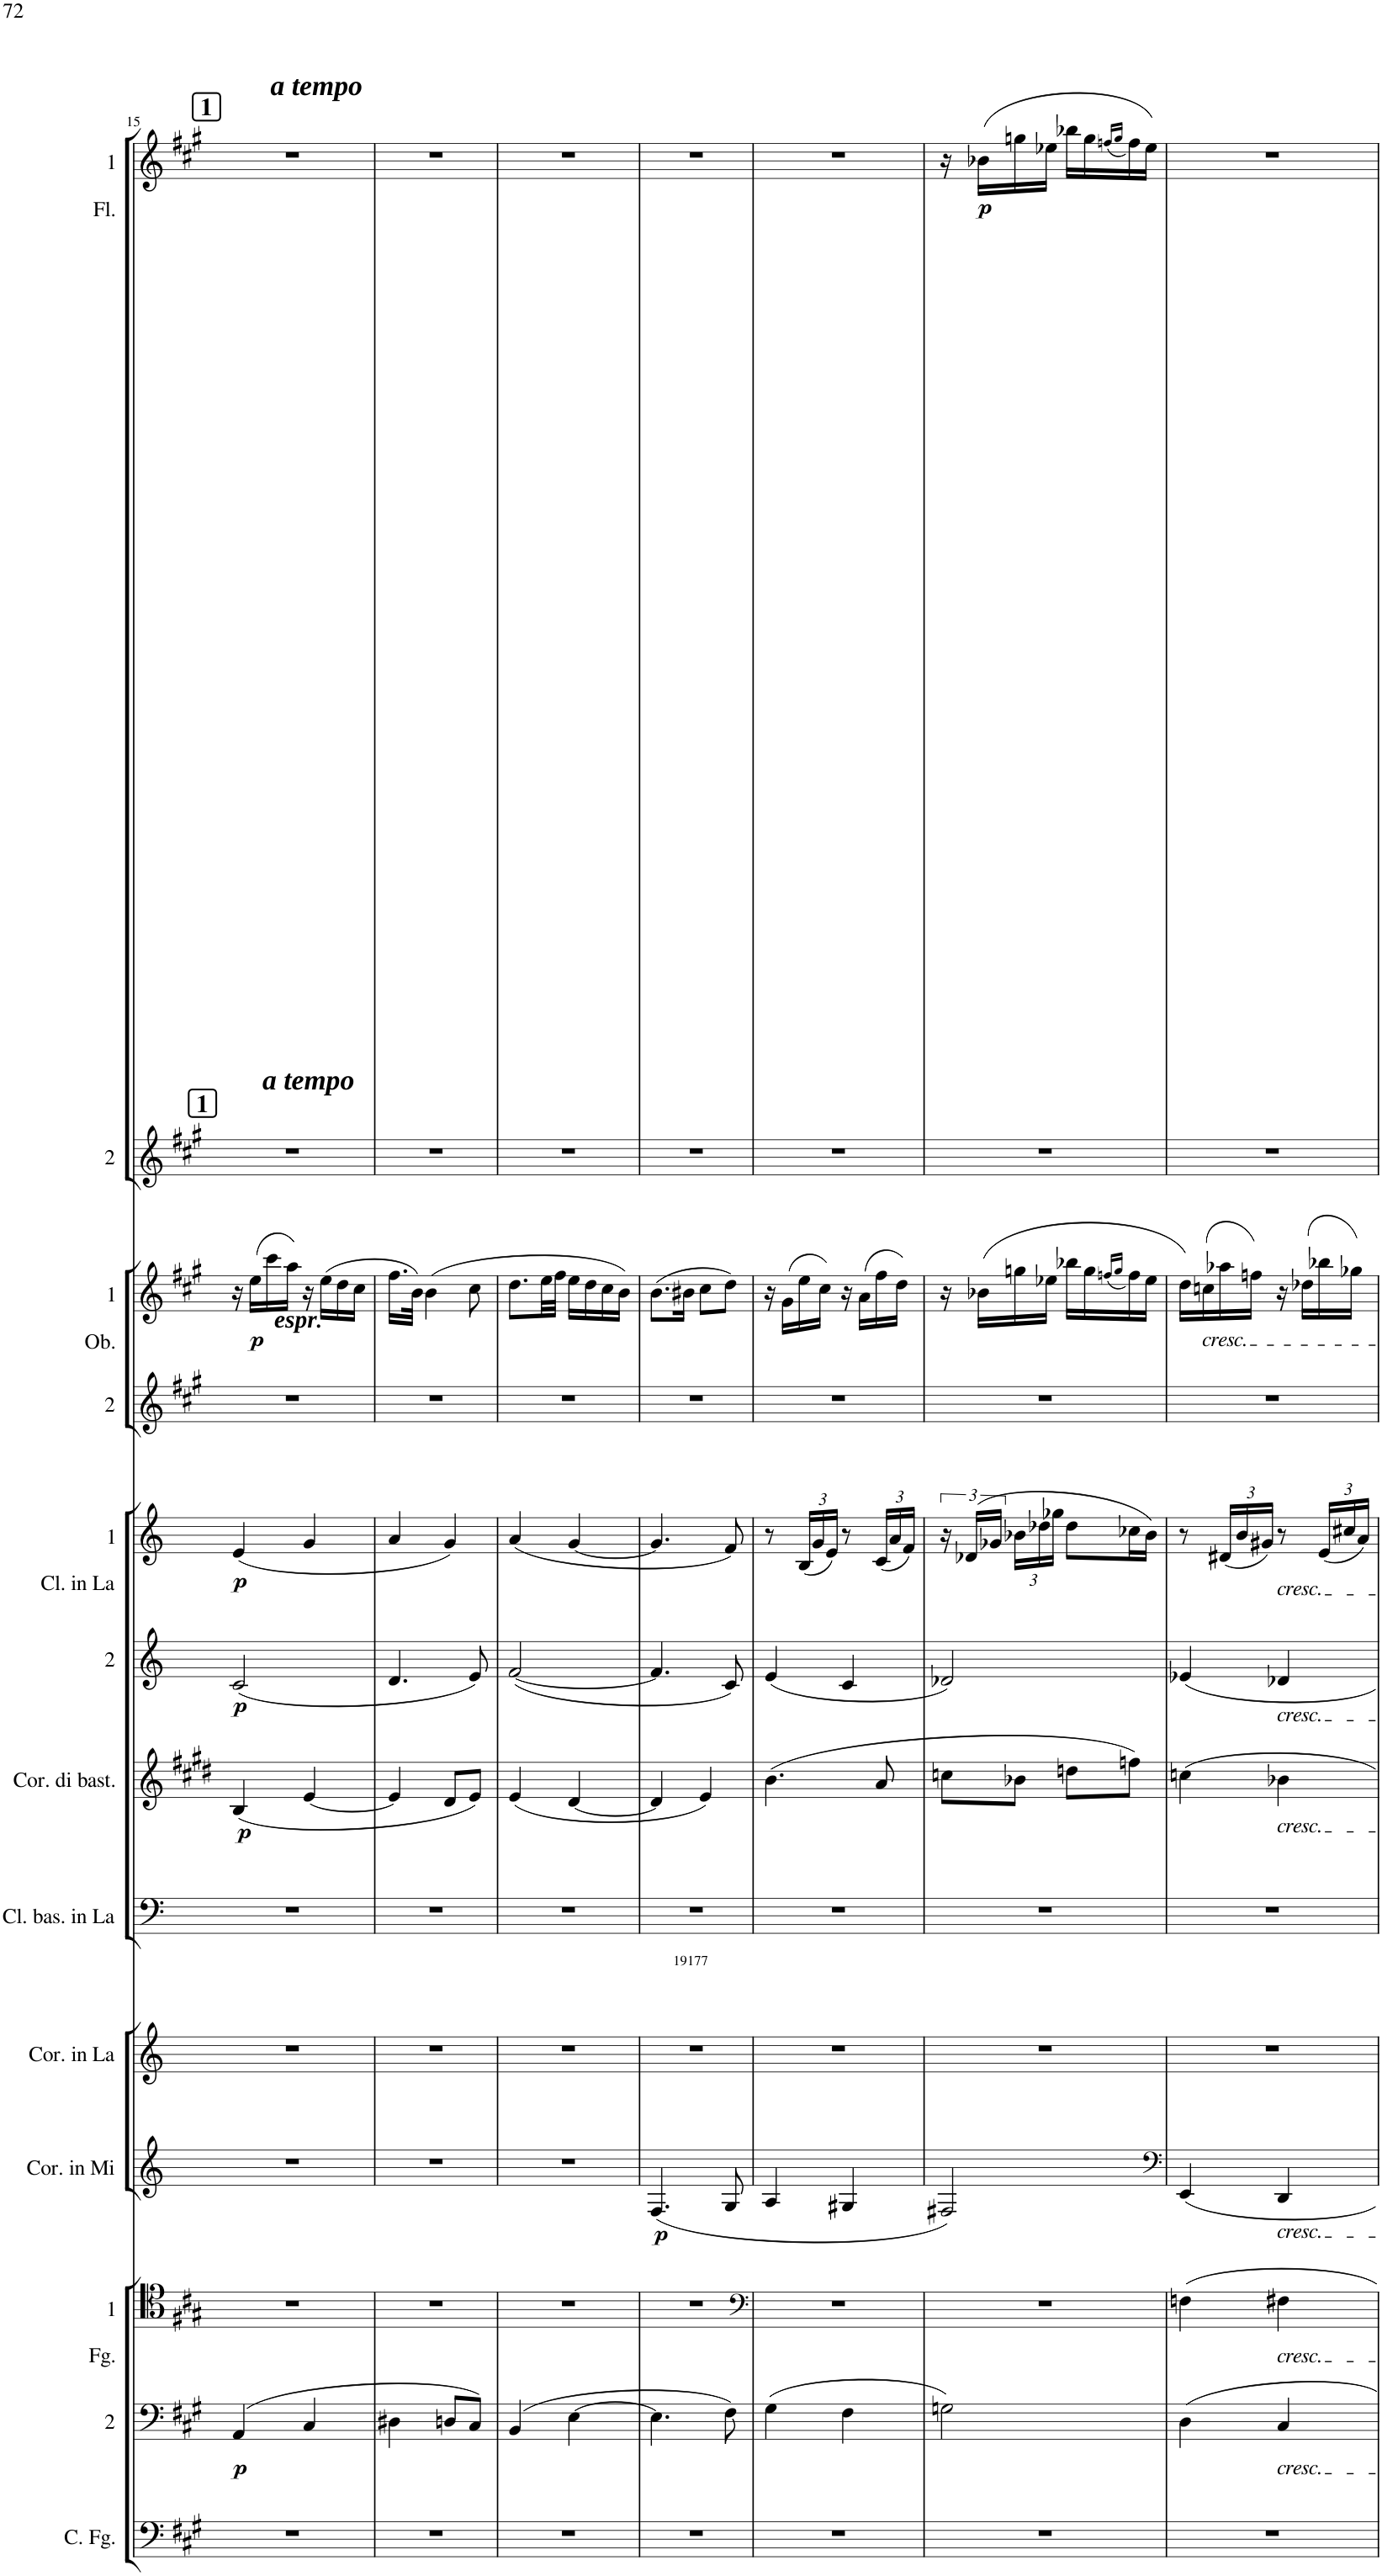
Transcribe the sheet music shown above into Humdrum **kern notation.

**kern	**kern	**dynam	**kern	**kern	**dynam	**kern	**kern	**kern	**dynam	**kern	**dynam	**kern	**dynam	**kern	**kern	**dynam	**kern	**kern	**dynam
*part13	*part12	*part12	*part11	*part10	*part10	*part9	*part8	*part7	*part7	*part6	*part6	*part5	*part5	*part4	*part3	*part3	*part2	*part1	*part1
*staff13	*staff12	*staff12	*staff11	*staff10	*staff10	*staff9	*staff8	*staff7	*staff7	*staff6	*staff6	*staff5	*staff5	*staff4	*staff3	*staff3	*staff2	*staff1	*staff1
*I"Contrafagotto	*I"2	*	*I"1  Fagotti	*I"Corno in Mi	*	*I"Corno in La	*I"Clarinetto basso in La	*I"Corno di bassetto	*	*I"2	*	*I"1  Clarinetti in La	*	*I"2	*I"1  Oboi	*	*I"2	*I"1  Flauti	*
*I'C. Fg.	*	*	*I'1  Fg.	*I'Cor. in Mi	*	*I'Cor. in La	*I'Cl. bas. in La	*I'Cor. di bast.	*	*	*	*I'1  Cl. in La	*	*	*I'1  Ob.	*	*	*I'1  Fl.	*
!!LO:PB:g=z
*clefF4	*clefF4	*	*clefC4	*clefG2	*	*clefG2	*clefF4	*clefG2	*	*clefG2	*	*clefG2	*	*clefG2	*clefG2	*	*clefG2	*clefG2	*
*Trd7c12	*	*	*	*Trd5c8	*	*Trd2c3	*Trd2c3	*Trd4c7	*	*Trd2c3	*	*Trd2c3	*	*	*	*	*	*	*
*k[f#c#g#]	*k[f#c#g#]	*	*k[f#c#g#]	*k[]	*	*k[]	*k[]	*k[f#c#g#d#]	*	*k[]	*	*k[]	*	*k[f#c#g#]	*k[f#c#g#]	*	*k[f#c#g#]	*k[f#c#g#]	*
*M4/8	*M4/8	*	*M4/8	*M4/8	*	*M4/8	*M4/8	*M4/8	*	*M4/8	*	*M4/8	*	*M4/8	*M4/8	*	*M4/8	*M4/8	*
!!LO:REH:place=s1:a:B:cj:fs=14:t=1
!!LO:REH:place=s1:b:B:cj:fs=14:t=1
=15	=15	=15	=15	=15	=15	=15	=15	=15	=15	=15	=15	=15	=15	=15	=15	=15	=15	=15	=15
!	!	!	!	!	!	!	!	!	!	!	!	!	!	!	!	!	!	!LO:TX:b:Bi:t=a tempo	!
!	!	!	!	!	!	!	!	!	!	!	!	!	!	!	!	!	!	!LO:TX:a:Bi:t=a tempo	!
!	!	!	!	!	!	!	!	!	!	!	!	!	!	!	!LO:TX:b:Bi:t=espr	!	!	!	!
!	!	!	!	!	!	!	!	!	!	!	!	!	!	!	!LO:TX:b:t=.	!	!	!	!
!	!	!LO:DY:b	!	!	!	!	!	!	!LO:DY:b	!	!LO:DY:b	!	!LO:DY:b	!	!	!	!	!	!
2r	(4AA/	p	2r	2r	.	2r	2r	(4B/	p	(2c/	p	(4e/	p	2r	16r	.	2r	2r	.
!	!	!	!	!	!	!	!	!	!	!	!	!	!	!	!	!LO:DY:b	!	!	!
.	.	.	.	.	.	.	.	.	.	.	.	.	.	.	(16ee\LL	p	.	.	.
.	.	.	.	.	.	.	.	.	.	.	.	.	.	.	16ccc#\	.	.	.	.
.	.	.	.	.	.	.	.	.	.	.	.	.	.	.	16aa\JJ)	.	.	.	.
.	4C#/	.	.	.	.	.	.	[4e/	.	.	.	4g/	.	.	16r	.	.	.	.
.	.	.	.	.	.	.	.	.	.	.	.	.	.	.	(16ee\LL	.	.	.	.
.	.	.	.	.	.	.	.	.	.	.	.	.	.	.	16dd\	.	.	.	.
.	.	.	.	.	.	.	.	.	.	.	.	.	.	.	16cc#\JJ	.	.	.	.
=16	=16	=16	=16	=16	=16	=16	=16	=16	=16	=16	=16	=16	=16	=16	=16	=16	=16	=16	=16
2r	4D#X\	.	2r	2r	.	2r	2r	4e/]	.	4.d/	.	4a/	.	2r	16.ff#\LL	.	2r	2r	.
.	.	.	.	.	.	.	.	.	.	.	.	.	.	.	32b\JJk)	.	.	.	.
.	.	.	.	.	.	.	.	.	.	.	.	.	.	.	(4b\	.	.	.	.
.	8Dn/L	.	.	.	.	.	.	8d#/L	.	.	.	4g/)	.	.	.	.	.	.	.
.	8C#/J)	.	.	.	.	.	.	8e/J)	.	8e/)	.	.	.	.	8cc#\	.	.	.	.
=17	=17	=17	=17	=17	=17	=17	=17	=17	=17	=17	=17	=17	=17	=17	=17	=17	=17	=17	=17
2r	(4BB/	.	2r	2r	.	2r	2r	(4e/	.	([2f/	.	(4a/	.	2r	8.dd\L	.	2r	2r	.
.	.	.	.	.	.	.	.	.	.	.	.	.	.	.	32ee\LL	.	.	.	.
.	.	.	.	.	.	.	.	.	.	.	.	.	.	.	32ff#\JJJ	.	.	.	.
.	[4E\	.	.	.	.	.	.	[4d#/	.	.	.	[4g/	.	.	16ee\LL	.	.	.	.
.	.	.	.	.	.	.	.	.	.	.	.	.	.	.	16dd\	.	.	.	.
.	.	.	.	.	.	.	.	.	.	.	.	.	.	.	16cc#\	.	.	.	.
.	.	.	.	.	.	.	.	.	.	.	.	.	.	.	16b\JJ)	.	.	.	.
=18	=18	=18	=18	=18	=18	=18	=18	=18	=18	=18	=18	=18	=18	=18	=18	=18	=18	=18	=18
!	!	!	!	!	!LO:DY:b	!	!	!	!	!	!	!	!	!	!	!	!	!	!
2r	4.E\]	.	2r	(4.F/	p	2r	2r	4d#/]	.	4.f/]	.	4.g/]	.	2r	(8.b\L	.	2r	2r	.
.	.	.	.	.	.	.	.	.	.	.	.	.	.	.	16b#X\Jk	.	.	.	.
.	.	.	.	.	.	.	.	4e/)	.	.	.	.	.	.	8cc#\L	.	.	.	.
.	8F#\)	.	.	8G/	.	.	.	.	.	8c/)	.	8f/)	.	.	8dd\J)	.	.	.	.
=19	=19	=19	=19	=19	=19	=19	=19	=19	=19	=19	=19	=19	=19	=19	=19	=19	=19	=19	=19
*	*	*	*clefF4	*	*	*	*	*	*	*	*	*	*	*	*	*	*	*	*
*	*	*	*	*k[]	*	*	*	*	*	*	*	*	*	*	*	*	*	*	*
2r	(4G#\	.	2r	4A/	.	2r	2r	(4.b\	.	(4e/	.	8r	.	2r	16r	.	2r	2r	.
.	.	.	.	.	.	.	.	.	.	.	.	.	.	.	(16g#\LL	.	.	.	.
*	*	*	*	*	*	*	*	*	*	*	*	*Xbrackettup	*	*	*	*	*	*	*
.	.	.	.	.	.	.	.	.	.	.	.	(24B/LL	.	.	16ee\	.	.	.	.
.	.	.	.	.	.	.	.	.	.	.	.	24g/	.	.	.	.	.	.	.
.	.	.	.	.	.	.	.	.	.	.	.	.	.	.	16cc#\JJ)	.	.	.	.
.	.	.	.	.	.	.	.	.	.	.	.	24e/JJ)	.	.	.	.	.	.	.
.	4F#\	.	.	4G#X/	.	.	.	.	.	4c/	.	8r	.	.	16r	.	.	.	.
.	.	.	.	.	.	.	.	.	.	.	.	.	.	.	(16a\LL	.	.	.	.
.	.	.	.	.	.	.	.	8a/	.	.	.	(24c/LL	.	.	16ff#\	.	.	.	.
.	.	.	.	.	.	.	.	.	.	.	.	24a/	.	.	.	.	.	.	.
.	.	.	.	.	.	.	.	.	.	.	.	.	.	.	16dd\JJ)	.	.	.	.
.	.	.	.	.	.	.	.	.	.	.	.	24f/JJ)	.	.	.	.	.	.	.
=20	=20	=20	=20	=20	=20	=20	=20	=20	=20	=20	=20	=20	=20	=20	=20	=20	=20	=20	=20
*	*	*	*	*	*	*	*	*	*	*	*	*brackettup	*	*	*	*	*	*	*
2r	2Gn\)	.	2r	2F#X/)	.	2r	2r	8ccn\L	.	2d-X/)	.	24r	.	2r	16r	.	2r	16r	.
.	.	.	.	.	.	.	.	.	.	.	.	(24d-X/LL	.	.	.	.	.	.	.
!	!	!	!	!	!	!	!	!	!	!	!	!	!	!	!	!	!	!	!LO:DY:b
.	.	.	.	.	.	.	.	.	.	.	.	.	.	.	(16b-X\LL	.	.	(16b-X\LL	p
.	.	.	.	.	.	.	.	.	.	.	.	24g-X/JJ	.	.	.	.	.	.	.
*	*	*	*	*	*	*	*	*	*	*	*	*Xbrackettup	*	*	*	*	*	*	*
.	.	.	.	.	.	.	.	8b-X\J	.	.	.	24b-X\LL	.	.	16ggn\	.	.	16ggn\	.
.	.	.	.	.	.	.	.	.	.	.	.	24dd-X\	.	.	.	.	.	.	.
.	.	.	.	.	.	.	.	.	.	.	.	.	.	.	16ee-X\JJ	.	.	16ee-X\JJ	.
.	.	.	.	.	.	.	.	.	.	.	.	24gg-X\JJ	.	.	.	.	.	.	.
.	.	.	.	.	.	.	.	8ddn\L	.	.	.	8dd-\L	.	.	16bb-X\LL	.	.	16bb-X\LL	.
.	.	.	.	.	.	.	.	.	.	.	.	.	.	.	16gg\	.	.	16gg\	.
.	.	.	.	.	.	.	.	.	.	.	.	.	.	.	(16qffn/LL	.	.	(16qffn/LL	.
.	.	.	.	.	.	.	.	.	.	.	.	.	.	.	16qgg/JJ	.	.	16qgg/JJ	.
.	.	.	.	.	.	.	.	8ffn\J)	.	.	.	16cc-X\L	.	.	16ff\)	.	.	16ff\)	.
.	.	.	.	.	.	.	.	.	.	.	.	16b-\JJ)	.	.	16ee-\JJ	.	.	16ee-\JJ)	.
=21	=21	=21	=21	=21	=21	=21	=21	=21	=21	=21	=21	=21	=21	=21	=21	=21	=21	=21	=21
*	*	*	*	*clefF4	*	*	*	*	*	*	*	*	*	*	*	*	*	*	*
2r	4D\	.	4Fn\	4EE/	.	2r	2r	4ccn\	.	4e-X/	.	8r	.	2r	16dd\LL)	.	2r	2r	.
!	!	!	!	!	!	!	!	!	!	!	!	!	!	!	!LO:TX:b:i:t=cresc.	!	!	!	!
.	.	.	.	.	.	.	.	.	.	.	.	.	.	.	(16ccn\	.	.	.	.
.	.	.	.	.	.	.	.	.	.	.	.	(24d#X/LL	.	.	16aa-X\	.	.	.	.
.	.	.	.	.	.	.	.	.	.	.	.	24b/	.	.	.	.	.	.	.
.	.	.	.	.	.	.	.	.	.	.	.	.	.	.	16ffn\JJ)	.	.	.	.
.	.	.	.	.	.	.	.	.	.	.	.	24g#X/JJ)	.	.	.	.	.	.	.
!	!	!	!	!	!	!	!	!	!	!	!	!LO:TX:b:i:t=cresc.	!	!	!	!	!	!	!
!	!	!	!	!	!	!	!	!	!	!LO:TX:b:i:t=cresc.	!	!	!	!	!	!	!	!	!
!	!	!	!	!	!	!	!	!LO:TX:b:i:t=cresc.	!	!	!	!	!	!	!	!	!	!	!
!	!	!	!	!LO:TX:b:i:t=cresc.	!	!	!	!	!	!	!	!	!	!	!	!	!	!	!
!	!	!	!LO:TX:b:i:t=cresc.	!	!	!	!	!	!	!	!	!	!	!	!	!	!	!	!
!	!LO:TX:b:i:t=cresc.	!	!	!	!	!	!	!	!	!	!	!	!	!	!	!	!	!	!
.	4C#/	.	4F#X\	4DD/	.	.	.	4b-X\	.	4d-X/	.	8r	.	.	16r	.	.	.	.
.	.	.	.	.	.	.	.	.	.	.	.	.	.	.	(16dd-X\LL	.	.	.	.
.	.	.	.	.	.	.	.	.	.	.	.	(24e/LL	.	.	16bb-X\	.	.	.	.
.	.	.	.	.	.	.	.	.	.	.	.	24cc#X/	.	.	.	.	.	.	.
.	.	.	.	.	.	.	.	.	.	.	.	.	.	.	16gg-X\JJ)	.	.	.	.
.	.	.	.	.	.	.	.	.	.	.	.	24a/JJ)	.	.	.	.	.	.	.
=	=	=	=	=	=	=	=	=	=	=	=	=	=	=	=	=	=	=	=
*-	*-	*-	*-	*-	*-	*-	*-	*-	*-	*-	*-	*-	*-	*-	*-	*-	*-	*-	*-
